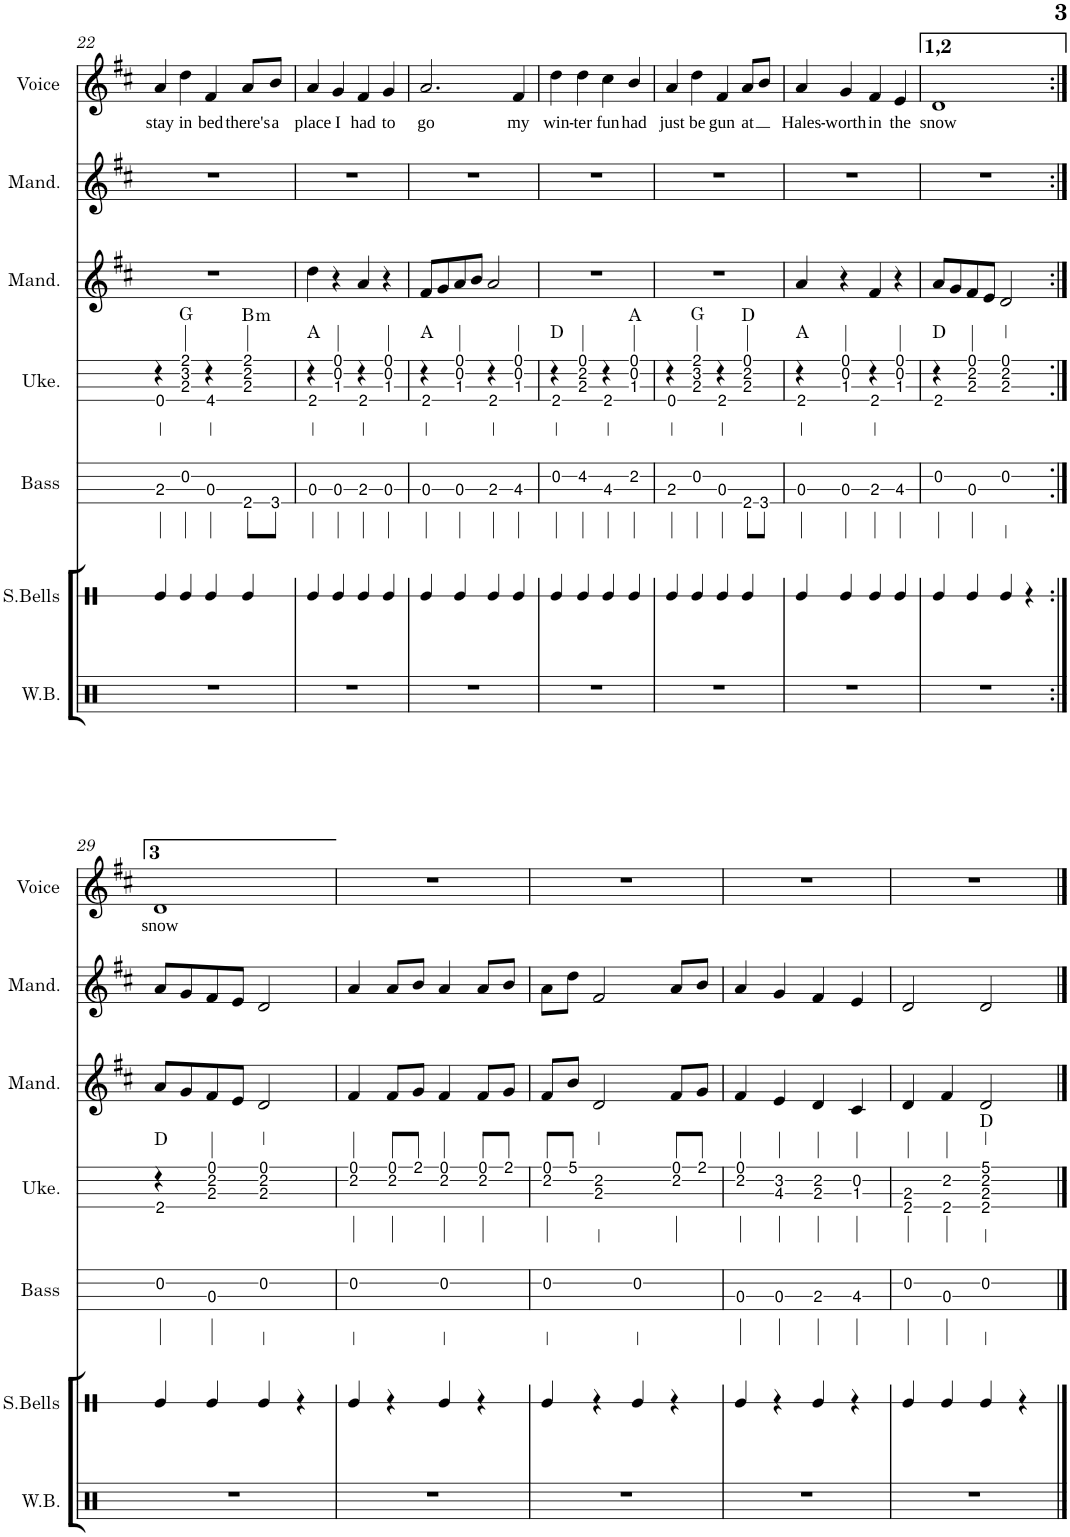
**kern	**kern	**kern	**kern	**harte	**kern	**kern	**kern	**text
*part7	*part6	*part5	*part4	*part4	*part3	*part2	*part1	*part1
*staff7	*staff6	*staff5	*staff4	*	*staff3	*staff2	*staff1	*staff1
*I"Wood Blocks	*I"Sleigh Bells	*I"Bass Guitar	*I"Ukulele	*	*I"Mandolin	*I"Mandolin	*I"Voice	*
*I'W.B.	*I'S.Bells	*I'Bass	*I'Uke.	*	*I'Mand.	*I'Mand.	*I'Voice	*
!!LO:PB:g=z
*clefX	*clefX	*	*	*	*clefG2	*clefG2	*clefG2	*
*k[]	*k[]	*k[f#c#]	*k[f#c#]	*	*k[f#c#]	*k[f#c#]	*k[f#c#]	*
*	*	*D:	*D:	*	*D:	*D:	*D:	*
*M4/4	*M4/4	*M4/4	*M4/4	*	*M4/4	*M4/4	*M4/4	*
=22	=22	=22	=22	=22	=22	=22	=22	=22
*	*	*	*^	*	*	*	*	*
!	!	!	!	!	!	!	!	!	!LO:LY:b
1r	4Re/	4BBB\	4r	2G\	.	1r	1r	4a/	stay
!	!	!	!	!	!	!	!	!	!LO:LY:b
.	4Re/	4DD\	4d/ 4g/ 4b/	.	G:maj	.	.	4dd\	in
!	!	!	!	!	!	!	!	!	!LO:LY:b
.	4Re/	4AAA\	4r	2B\	.	.	.	4f#/	bed
!	!	!	!	!	!LO:H:kt=m	!	!	!	!LO:LY:b
.	4Re/	8FFF#\L	4d/ 4f#/ 4b/	.	B:min	.	.	8a/L	there's
!	!	!	!	!	!	!	!	!	!LO:LY:b
.	.	8GGG\J	.	.	.	.	.	8b/J	a
=23	=23	=23	=23	=23	=23	=23	=23	=23	=23
!	!	!	!	!	!	!	!	!	!LO:LY:b
1r	4Re/	4AAA\	4r	2A\	A:maj	4dd\	1r	4a/	place
!	!	!	!	!	!	!	!	!	!LO:LY:b
.	4Re/	4AAA\	4c#/ 4e/ 4a/	.	.	4r	.	4g/	I
!	!	!	!	!	!	!	!	!	!LO:LY:b
.	4Re/	4BBB\	4r	2A\	.	4a/	.	4f#/	had
!	!	!	!	!	!	!	!	!	!LO:LY:b
.	4Re/	4AAA\	4c#/ 4e/ 4a/	.	.	4r	.	4g/	to
=24	=24	=24	=24	=24	=24	=24	=24	=24	=24
!	!	!	!	!	!	!	!	!	!LO:LY:b
1r	4Re/	4AAA\	4r	2A\	A:maj	8f#/L	1r	2.a/	go
.	.	.	.	.	.	8g/	.	.	.
.	4Re/	4AAA\	4c#/ 4e/ 4a/	.	.	8a/	.	.	.
.	.	.	.	.	.	8b/J	.	.	.
.	4Re/	4BBB\	4r	2A\	.	2a/	.	.	.
!	!	!	!	!	!	!	!	!	!LO:LY:b
.	4Re/	4CC#\	4c#/ 4e/ 4a/	.	.	.	.	4f#/	my
=25	=25	=25	=25	=25	=25	=25	=25	=25	=25
!	!	!	!	!	!	!	!	!	!LO:LY:b
1r	4Re/	4DD\	4r	2A\	D:maj	1r	1r	4dd\	win-
!	!	!	!	!	!	!	!	!	!LO:LY:b
.	4Re/	4FF#\	4d/ 4f#/ 4a/	.	.	.	.	4dd\	-ter
!	!	!	!	!	!	!	!	!	!LO:LY:b
.	4Re/	4CC#\	4r	2A\	.	.	.	4cc#\	fun
!	!	!	!	!	!	!	!	!	!LO:LY:b
.	4Re/	4EE\	4c#/ 4e/ 4a/	.	A:maj	.	.	4b/	had
=26	=26	=26	=26	=26	=26	=26	=26	=26	=26
!	!	!	!	!	!	!	!	!	!LO:LY:b
1r	4Re/	4BBB\	4r	2G\	.	1r	1r	4a/	just
!	!	!	!	!	!	!	!	!	!LO:LY:b
.	4Re/	4DD\	4d/ 4g/ 4b/	.	G:maj	.	.	4dd\	be
!	!	!	!	!	!	!	!	!	!LO:LY:b
.	4Re/	4AAA\	4r	2A\	.	.	.	4f#/	gun
!	!	!	!	!	!	!	!	!	!LO:LY:b
.	4Re/	8FFF#\L	4d/ 4f#/ 4a/	.	D:maj	.	.	8a/L	at
.	.	8GGG\J	.	.	.	.	.	8b/J	.
=27	=27	=27	=27	=27	=27	=27	=27	=27	=27
!	!	!	!	!	!	!	!	!	!LO:LY:b
1r	4Re/	4AAA\	4r	2A\	A:maj	4a/	1r	4a/	Hales-
!	!	!	!	!	!	!	!	!	!LO:LY:b
.	4Re/	4AAA\	4c#/ 4e/ 4a/	.	.	4r	.	4g/	-worth
!	!	!	!	!	!	!	!	!	!LO:LY:b
.	4Re/	4BBB\	4r	2A\	.	4f#/	.	4f#/	in
!	!	!	!	!	!	!	!	!	!LO:LY:b
.	4Re/	4CC#\	4c#/ 4e/ 4a/	.	.	4r	.	4e/	the
=28	=28	=28	=28	=28	=28	=28	=28	=28	=28
!	!	!	!	!	!	!	!	!	!LO:LY:b
1r	4Re/	4DD\	4r	1A	D:maj	8a/L	1r	1d	snow
.	.	.	.	.	.	8g/	.	.	.
.	4Re/	4AAA\	4d/ 4f#/ 4a/	.	.	8f#/	.	.	.
.	.	.	.	.	.	8e/J	.	.	.
.	4Re/	2DD\	2d/ 2f#/ 2a/	.	.	2d/	.	.	.
.	4r	.	.	.	.	.	.	.	.
!!LO:LB:g=z
=29:|!	=29:|!	=29:|!	=29:|!	=29:|!	=29:|!	=29:|!	=29:|!	=29:|!	=29:|!
!	!	!	!	!	!	!	!	!	!LO:LY:b
1r	4Re/	4DD\	4r	1A	D:maj	8a/L	8a/L	1d	snow
.	.	.	.	.	.	8g/	8g/	.	.
.	4Re/	4AAA\	4d/ 4f#/ 4a/	.	.	8f#/	8f#/	.	.
.	.	.	.	.	.	8e/J	8e/J	.	.
.	4Re/	2DD\	2d/ 2f#/ 2a/	.	.	2d/	2d/	.	.
.	4r	.	.	.	.	.	.	.	.
=30	=30	=30	=30	=30	=30	=30	=30	=30	=30
1r	4Re/	2DD\	4a/	4f#\	.	4f#/	4a/	1r	.
.	4r	.	8a/L	4f#\	.	8f#/L	8a/L	.	.
.	.	.	8b/J	.	.	8g/J	8b/J	.	.
.	4Re/	2DD\	4a/	4f#\	.	4f#/	4a/	.	.
.	4r	.	8a/L	4f#\	.	8f#/L	8a/L	.	.
.	.	.	8b/J	.	.	8g/J	8b/J	.	.
=31	=31	=31	=31	=31	=31	=31	=31	=31	=31
1r	4Re/	2DD\	8a/L	4f#\	.	8f#/L	8a\L	1r	.
.	.	.	8dd/J	.	.	8b/J	8dd\J	.	.
.	4r	.	2f#/	2d\	.	2d/	2f#/	.	.
.	4Re/	2DD\	.	.	.	.	.	.	.
.	4r	.	8a/L	4f#\	.	8f#/L	8a/L	.	.
.	.	.	8b/J	.	.	8g/J	8b/J	.	.
=32	=32	=32	=32	=32	=32	=32	=32	=32	=32
1r	4Re/	4AAA\	4a/	4f#\	.	4f#/	4a/	1r	.
.	4r	4AAA\	4g/	4e\	.	4e/	4g/	.	.
.	4Re/	4BBB\	4f#/	4d\	.	4d/	4f#/	.	.
.	4r	4CC#\	4e/	4c#\	.	4c#/	4e/	.	.
=33	=33	=33	=33	=33	=33	=33	=33	=33	=33
1r	4Re/	4DD\	4d/	4A\	.	4d/	2d/	1r	.
.	4Re/	4AAA\	4f#/	4A\	.	4f#/	.	.	.
.	4Re/	2DD\	2d/ 2f#/ 2dd/	2A\	D:maj	2d/	2d/	.	.
.	4r	.	.	.	.	.	.	.	.
*	*	*	*v	*v	*	*	*	*	*
==	==	==	==	==	==	==	==	==
*-	*-	*-	*-	*-	*-	*-	*-	*-
